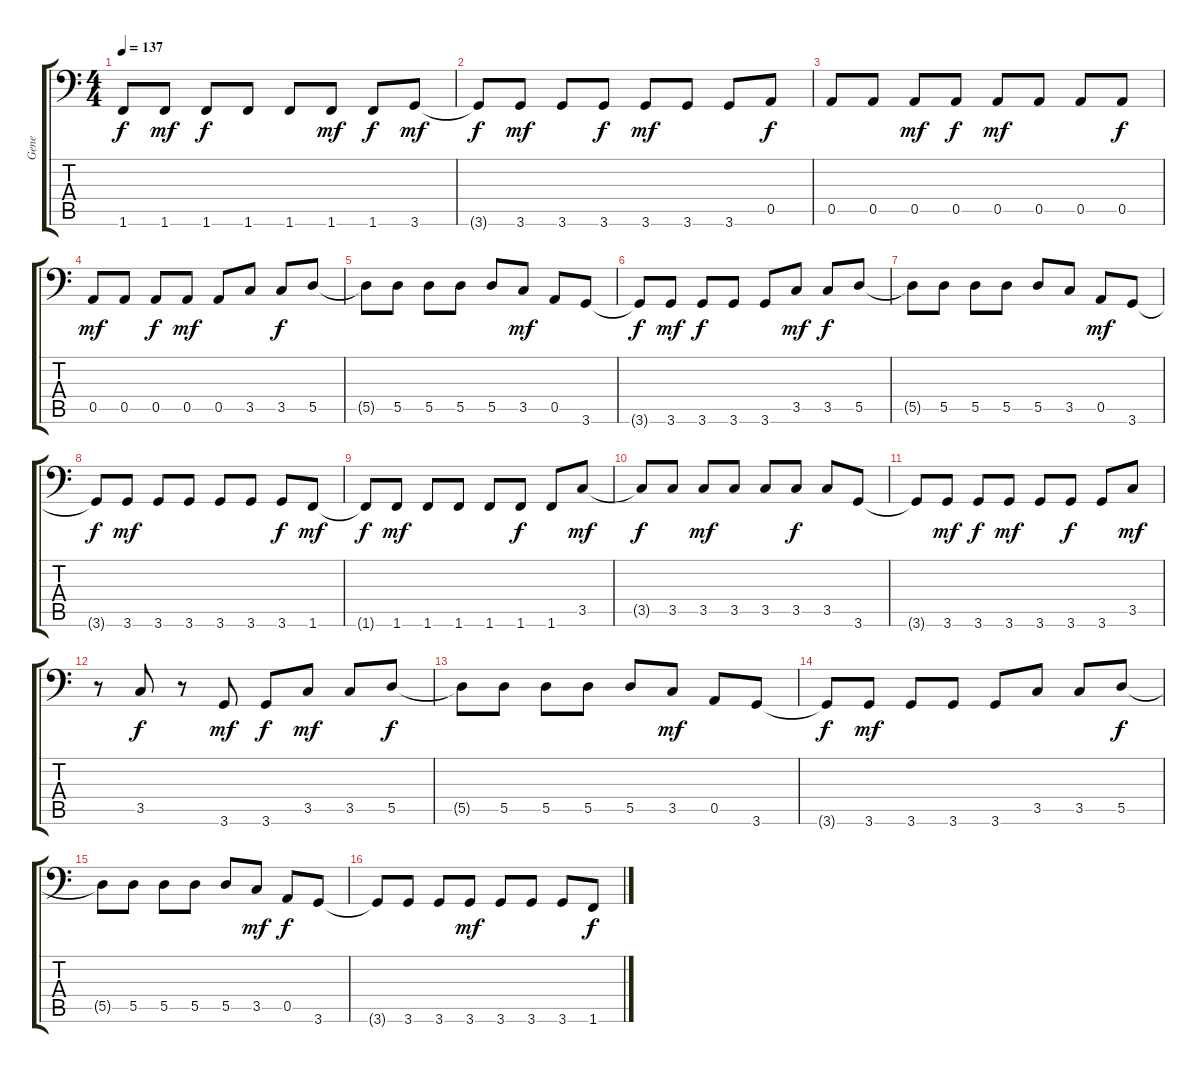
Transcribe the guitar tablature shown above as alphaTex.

\track ("Gene" "Gene") {instrument electricbasspick}
\staff {score tabs}
\tuning (E3 B2 G2 D2 A1 E1) {hide}
\ts (4 4)
\tempo 137
\clef f4
\ks c
1.6{t}.8{dy f} 1.6.8{dy mf} 1.6.8{dy f} 1.6.8 1.6.8 1.6.8{dy mf} 1.6.8{dy f} 3.6.8{dy mf} |
3.6{t}.8{dy f} 3.6.8{dy mf} 3.6.8 3.6.8{dy f} 3.6.8{dy mf} 3.6.8 3.6.8 0.5.8{dy f} |
0.5.8 0.5.8 0.5.8{dy mf} 0.5.8{dy f} 0.5.8{dy mf} 0.5.8 0.5.8 0.5.8{dy f} |
0.5.8{dy mf} 0.5.8 0.5.8{dy f} 0.5.8{dy mf} 0.5.8 3.5.8 3.5.8{dy f} 5.5.8 |
5.5{t}.8 5.5.8 5.5.8 5.5.8 5.5.8 3.5.8{dy mf} 0.5.8 3.6.8 |
3.6{t}.8{dy f} 3.6.8{dy mf} 3.6.8{dy f} 3.6.8 3.6.8 3.5.8{dy mf} 3.5.8{dy f} 5.5.8 |
5.5{t}.8 5.5.8 5.5.8 5.5.8 5.5.8 3.5.8 0.5.8{dy mf} 3.6.8 |
3.6{t}.8{dy f} 3.6.8{dy mf} 3.6.8 3.6.8 3.6.8 3.6.8 3.6.8{dy f} 1.6.8{dy mf} |
1.6{t}.8{dy f} 1.6.8{dy mf} 1.6.8 1.6.8 1.6.8 1.6.8{dy f} 1.6.8 3.5.8{dy mf} |
3.5{t}.8{dy f} 3.5.8 3.5.8{dy mf} 3.5.8 3.5.8 3.5.8{dy f} 3.5.8 3.6.8 |
3.6{t}.8 3.6.8{dy mf} 3.6.8{dy f} 3.6.8{dy mf} 3.6.8 3.6.8{dy f} 3.6.8 3.5.8{dy mf} |
r.8 3.5.8{dy f} r.8 3.6.8{dy mf} 3.6.8{dy f} 3.5.8{dy mf} 3.5.8 5.5.8{dy f} |
5.5{t}.8 5.5.8 5.5.8 5.5.8 5.5.8 3.5.8{dy mf} 0.5.8 3.6.8 |
3.6{t}.8{dy f} 3.6.8{dy mf} 3.6.8 3.6.8 3.6.8 3.5.8 3.5.8 5.5.8{dy f} |
5.5{t}.8 5.5.8 5.5.8 5.5.8 5.5.8 3.5.8{dy mf} 0.5.8{dy f} 3.6.8 |
3.6{t}.8 3.6.8 3.6.8 3.6.8{dy mf} 3.6.8 3.6.8 3.6.8 1.6.8{dy f}
